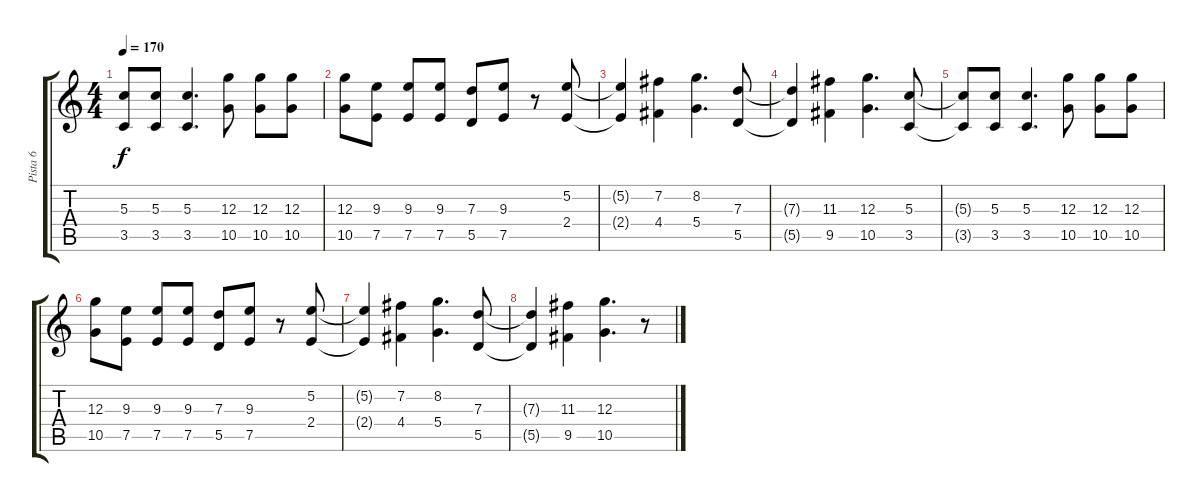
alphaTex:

\track ("Pista 6" "Pista 6") {instrument electricguitarclean}
\staff {score tabs}
\tuning (E4 B3 G3 D3 A2 D2) {hide}
\ts (4 4)
\tempo 170
\clef g2
\ks c
(5.3{t} 3.5{t}).8{dy f} (5.3 3.5).8 (5.3 3.5).4{d} (12.3 10.5).8 (12.3 10.5).8 (12.3 10.5).8 |
(12.3 10.5).8 (9.3 7.5).8 (9.3 7.5).8 (9.3 7.5).8 (7.3 5.5).8 (9.3 7.5).8 r.8 (5.2 2.4).8 |
(5.2{t} 2.4{t}).4 (7.2 4.4).4 (8.2 5.4).4{d} (7.3 5.5).8 |
(7.3{t} 5.5{t}).4 (11.3 9.5).4 (12.3 10.5).4{d} (5.3 3.5).8 |
(5.3{t} 3.5{t}).8 (5.3 3.5).8 (5.3 3.5).4{d} (12.3 10.5).8 (12.3 10.5).8 (12.3 10.5).8 |
(12.3 10.5).8 (9.3 7.5).8 (9.3 7.5).8 (9.3 7.5).8 (7.3 5.5).8 (9.3 7.5).8 r.8 (5.2 2.4).8 |
(5.2{t} 2.4{t}).4 (7.2 4.4).4 (8.2 5.4).4{d} (7.3 5.5).8 |
(7.3{t} 5.5{t}).4 (11.3 9.5).4 (12.3 10.5).4{d} r.8
